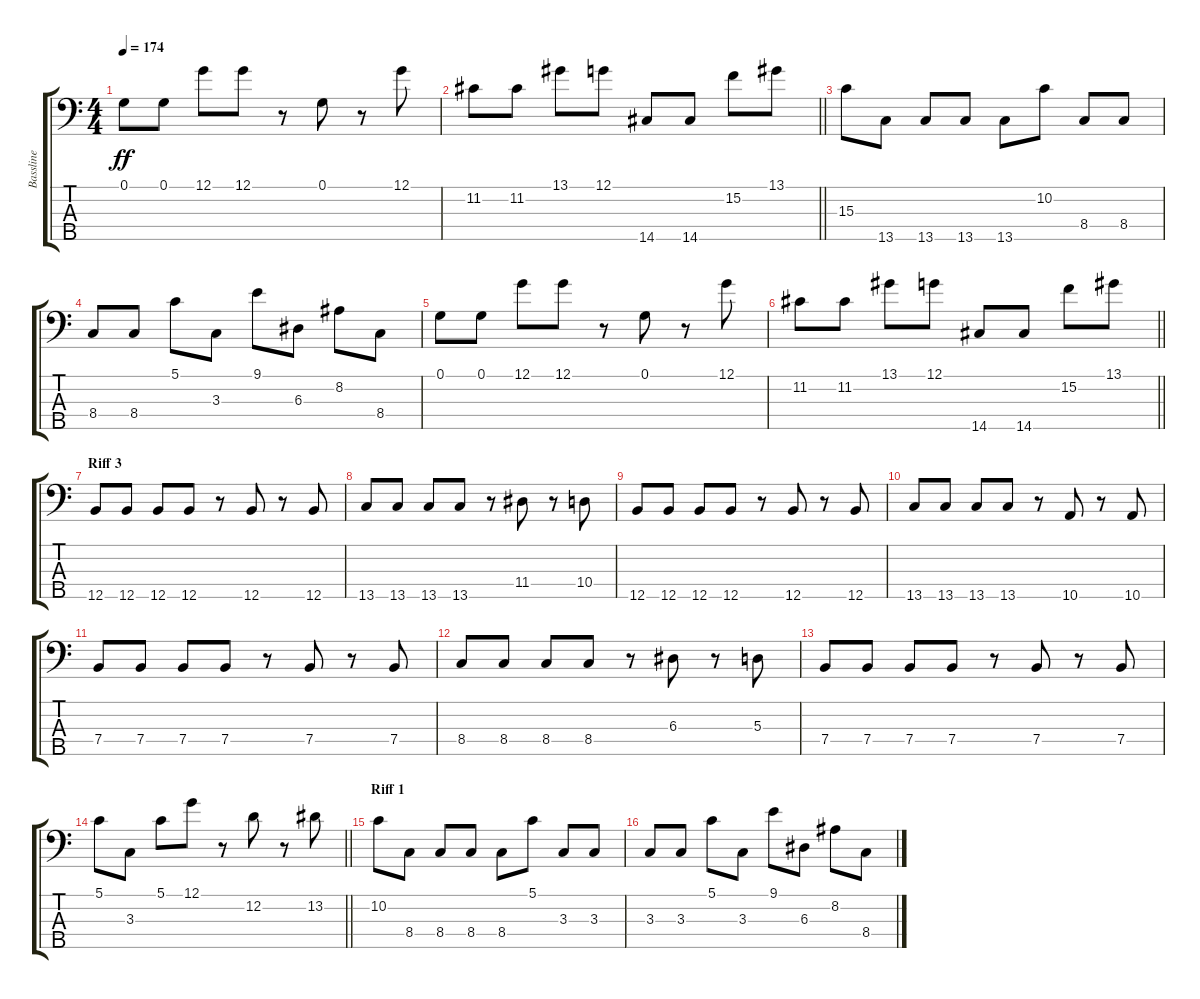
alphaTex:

\track ("Bassline" "Bassline") {instrument electricbassfinger}
\staff {score tabs}
\tuning (G2 D2 A1 E1 B0) {hide}
\ts (4 4)
\tempo 174
\clef f4
\ks c
0.1.8{dy ff} 0.1.8 12.1.8 12.1.8 r.8 0.1.8 r.8 12.1.8 |
\barLineRight lightlight
11.2.8 11.2.8 13.1.8 12.1.8 14.5.8 14.5.8 15.2.8 13.1.8 |
15.3.8 13.5.8 13.5.8 13.5.8 13.5.8 10.2.8 8.4.8 8.4.8 |
8.4.8 8.4.8 5.1.8 3.3.8 9.1.8 6.3.8 8.2.8 8.4.8 |
0.1.8 0.1.8 12.1.8 12.1.8 r.8 0.1.8 r.8 12.1.8 |
\barLineRight lightlight
11.2.8 11.2.8 13.1.8 12.1.8 14.5.8 14.5.8 15.2.8 13.1.8 |
\section ("" "Riff 3")
12.5.8 12.5.8 12.5.8 12.5.8 r.8 12.5.8 r.8 12.5.8 |
13.5.8 13.5.8 13.5.8 13.5.8 r.8 11.4.8 r.8 10.4.8 |
12.5.8 12.5.8 12.5.8 12.5.8 r.8 12.5.8 r.8 12.5.8 |
13.5.8 13.5.8 13.5.8 13.5.8 r.8 10.5.8 r.8 10.5.8 |
7.4.8 7.4.8 7.4.8 7.4.8 r.8 7.4.8 r.8 7.4.8 |
8.4.8 8.4.8 8.4.8 8.4.8 r.8 6.3.8 r.8 5.3.8 |
7.4.8 7.4.8 7.4.8 7.4.8 r.8 7.4.8 r.8 7.4.8 |
\barLineRight lightlight
5.1.8 3.3.8 5.1.8 12.1.8 r.8 12.2.8 r.8 13.2.8 |
\section ("" "Riff 1")
10.2.8 8.4.8 8.4.8 8.4.8 8.4.8 5.1.8 3.3.8 3.3.8 |
3.3.8 3.3.8 5.1.8 3.3.8 9.1.8 6.3.8 8.2.8 8.4.8
